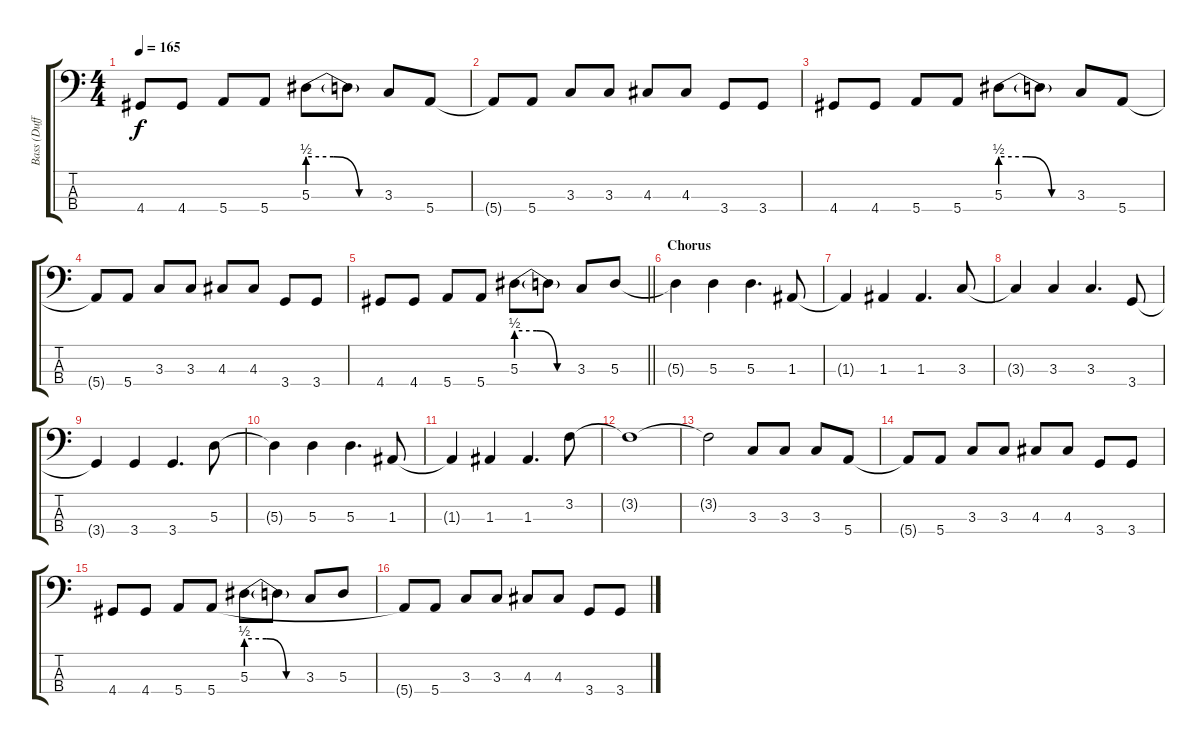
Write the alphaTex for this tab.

\track ("Bass (Duff)" "Bass (Duff") {instrument electricbasspick}
\staff {score tabs}
\tuning (G2 D2 A1 E1) {hide}
\ts (4 4)
\tempo 165
\clef f4
\ks c
4.4.8{dy f} 4.4.8 5.4.8 5.4.8 5.3{be (custom 0 2 20 2 40 0 60 0)}.8 5.3{t}.8 3.3.8 5.4.8 |
5.4{t}.8 5.4.8 3.3.8 3.3.8 4.3.8 4.3.8 3.4.8 3.4.8 |
4.4.8 4.4.8 5.4.8 5.4.8 5.3{be (custom 0 2 20 2 40 0 60 0)}.8 5.3{t}.8 3.3.8 5.4.8 |
5.4{t}.8 5.4.8 3.3.8 3.3.8 4.3.8 4.3.8 3.4.8 3.4.8 |
\barLineRight lightlight
4.4.8 4.4.8 5.4.8 5.4.8 5.3{be (custom 0 2 20 2 40 0 60 0)}.8 5.3{t}.8 3.3.8 5.3.8 |
\section ("" "Chorus")
5.3{t}.4 5.3.4 5.3.4{d} 1.3.8 |
1.3{t}.4 1.3.4 1.3.4{d} 3.3.8 |
3.3{t}.4 3.3.4 3.3.4{d} 3.4.8 |
3.4{t}.4 3.4.4 3.4.4{d} 5.3.8 |
5.3{t}.4 5.3.4 5.3.4{d} 1.3.8 |
1.3{t}.4 1.3.4 1.3.4{d} 3.2.8 |
3.2{t}.1 |
3.2{t}.2 3.3.8 3.3.8 3.3.8 5.4.8 |
5.4{t}.8 5.4.8 3.3.8 3.3.8 4.3.8 4.3.8 3.4.8 3.4.8 |
4.4.8 4.4.8 5.4.8 5.4.8 5.3{be (custom 0 2 20 2 40 0 60 0)}.8 5.3{t}.8 3.3.8 5.3.8 |
5.4{t}.8 5.4.8 3.3.8 3.3.8 4.3.8 4.3.8 3.4.8 3.4.8
